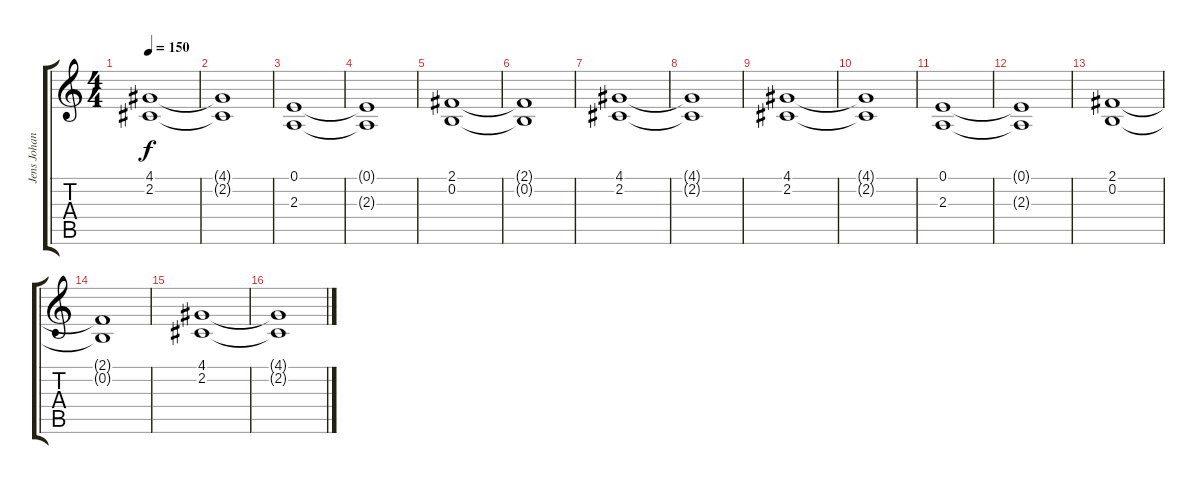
\track ("Jens Johansson" "Jens Johan") {instrument choiraahs}
\staff {score tabs}
\tuning (E4 B3 G3 D3 A2 E2) {hide}
\ts (4 4)
\tempo 150
\clef g2
\ks c
(4.1 2.2).1{dy f} |
(4.1{t} 2.2{t}).1 |
(0.1 2.3).1 |
(0.1{t} 2.3{t}).1 |
(2.1 0.2).1 |
(2.1{t} 0.2{t}).1 |
(4.1 2.2).1 |
(4.1{t} 2.2{t}).1 |
(4.1 2.2).1 |
(4.1{t} 2.2{t}).1 |
(0.1 2.3).1 |
(0.1{t} 2.3{t}).1 |
(2.1 0.2).1 |
(2.1{t} 0.2{t}).1 |
(4.1 2.2).1 |
(4.1{t} 2.2{t}).1
